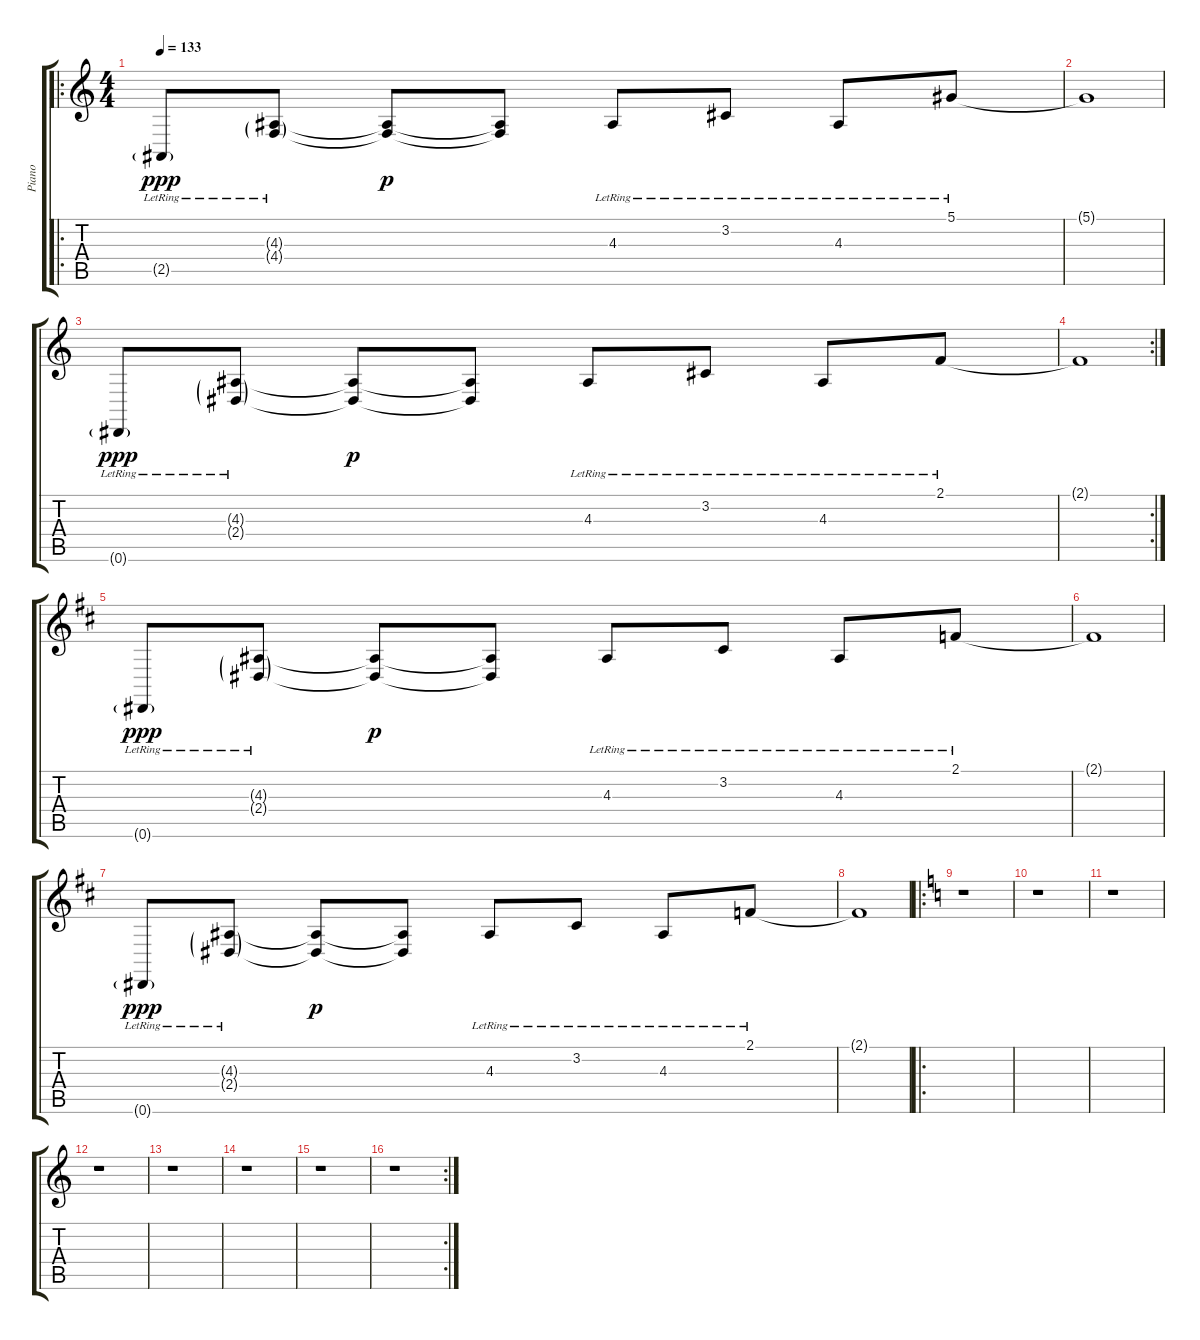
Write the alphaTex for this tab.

\track ("Piano" "Piano") {instrument electricgrandpiano}
\staff {score tabs}
\tuning (Eb4 Bb3 Gb3 Db3 Ab2 Eb2) {hide}
\ro
\ts (4 4)
\tempo 133
\clef g2
\ks c
2.5{g lr}.8{dy ppp} (4.3{g lr} 4.4{g lr}).8 (4.3{t} 4.4{t}).8{dy p} (4.3{t} 4.4{t}).8 4.3{lr}.8 3.2{lr}.8 4.3{lr}.8 5.1{lr}.8 |
5.1{t}.1 |
0.6{g lr}.8{dy ppp} (4.3{g lr} 2.4{g lr}).8 (4.3{t} 2.4{t}).8{dy p} (4.3{t} 2.4{t}).8 4.3{lr}.8 3.2{lr}.8 4.3{lr}.8 2.1{lr}.8 |
\rc 2
2.1{t}.1 |
\ks d
0.6{g lr}.8{dy ppp} (4.3{g lr} 2.4{g lr}).8 (4.3{t} 2.4{t}).8{dy p} (4.3{t} 2.4{t}).8 4.3{lr}.8 3.2{lr}.8 4.3{lr}.8 2.1{lr}.8 |
2.1{t}.1 |
0.6{g lr}.8{dy ppp} (4.3{g lr} 2.4{g lr}).8 (4.3{t} 2.4{t}).8{dy p} (4.3{t} 2.4{t}).8 4.3{lr}.8 3.2{lr}.8 4.3{lr}.8 2.1{lr}.8 |
2.1{t}.1 |
\ro
\ks c
r.1 |
r.1 |
r.1 |
r.1 |
r.1 |
r.1 |
r.1 |
\rc 2
r.1
